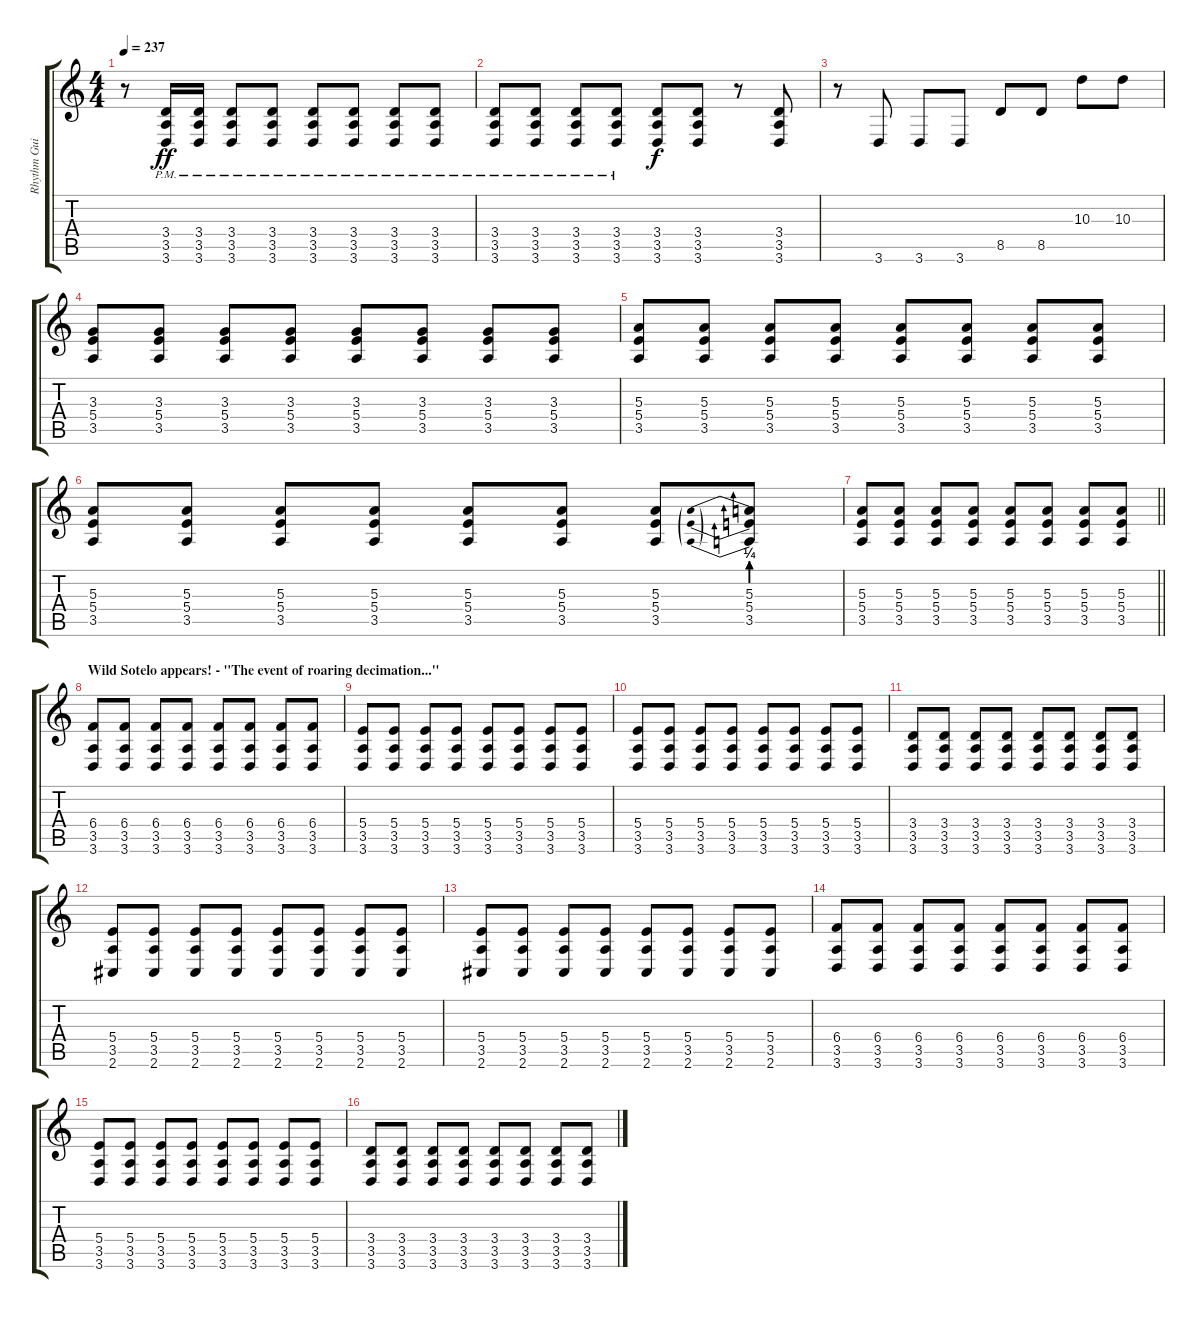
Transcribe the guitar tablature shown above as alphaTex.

\track ("Rhythm Guitar R" "Rhythm Gui") {instrument distortionguitar}
\staff {score tabs}
\tuning (Db4 Ab3 E3 B2 Gb2 B1) {hide}
\ts (4 4)
\tempo 237
\clef g2
\ks c
r.8{dy f} (3.4{pm} 3.5{pm} 3.6{pm}).16{dy ff} (3.4{pm} 3.5{pm} 3.6{pm}).16 (3.4{pm} 3.5{pm} 3.6{pm}).8 (3.4{pm} 3.5{pm} 3.6{pm}).8 (3.4{pm} 3.5{pm} 3.6{pm}).8 (3.4{pm} 3.5{pm} 3.6{pm}).8 (3.4{pm} 3.5{pm} 3.6{pm}).8 (3.4{pm} 3.5{pm} 3.6{pm}).8 |
(3.4{pm} 3.5{pm} 3.6{pm}).8 (3.4{pm} 3.5{pm} 3.6{pm}).8 (3.4{pm} 3.5{pm} 3.6{pm}).8 (3.4{pm} 3.5{pm} 3.6{pm}).8 (3.4 3.5 3.6).8{dy f} (3.4 3.5 3.6).8 r.8 (3.4 3.5 3.6).8 |
r.8 3.6.8 3.6.8 3.6.8 8.5.8 8.5.8 10.3.8 10.3.8 |
(3.3 5.4 3.5).8 (3.3 5.4 3.5).8 (3.3 5.4 3.5).8 (3.3 5.4 3.5).8 (3.3 5.4 3.5).8 (3.3 5.4 3.5).8 (3.3 5.4 3.5).8 (3.3 5.4 3.5).8 |
(5.3 5.4 3.5).8 (5.3 5.4 3.5).8 (5.3 5.4 3.5).8 (5.3 5.4 3.5).8 (5.3 5.4 3.5).8 (5.3 5.4 3.5).8 (5.3 5.4 3.5).8 (5.3 5.4 3.5).8 |
(5.3 5.4 3.5).8 (5.3 5.4 3.5).8 (5.3 5.4 3.5).8 (5.3 5.4 3.5).8 (5.3 5.4 3.5).8 (5.3 5.4 3.5).8 (5.3 5.4 3.5).8 (5.3{be (prebend 0 1 60 1)} 5.4{be (prebend 0 1 60 1)} 3.5{be (prebend 0 1 60 1)}).8 |
\barLineRight lightlight
(5.3 5.4 3.5).8 (5.3 5.4 3.5).8 (5.3 5.4 3.5).8 (5.3 5.4 3.5).8 (5.3 5.4 3.5).8 (5.3 5.4 3.5).8 (5.3 5.4 3.5).8 (5.3 5.4 3.5).8 |
\section ("" "Wild Sotelo appears! - \"The event of roaring decimation...\"")
(6.4 3.5 3.6).8 (6.4 3.5 3.6).8 (6.4 3.5 3.6).8 (6.4 3.5 3.6).8 (6.4 3.5 3.6).8 (6.4 3.5 3.6).8 (6.4 3.5 3.6).8 (6.4 3.5 3.6).8 |
(5.4 3.5 3.6).8 (5.4 3.5 3.6).8 (5.4 3.5 3.6).8 (5.4 3.5 3.6).8 (5.4 3.5 3.6).8 (5.4 3.5 3.6).8 (5.4 3.5 3.6).8 (5.4 3.5 3.6).8 |
(5.4 3.5 3.6).8 (5.4 3.5 3.6).8 (5.4 3.5 3.6).8 (5.4 3.5 3.6).8 (5.4 3.5 3.6).8 (5.4 3.5 3.6).8 (5.4 3.5 3.6).8 (5.4 3.5 3.6).8 |
(3.4 3.5 3.6).8 (3.4 3.5 3.6).8 (3.4 3.5 3.6).8 (3.4 3.5 3.6).8 (3.4 3.5 3.6).8 (3.4 3.5 3.6).8 (3.4 3.5 3.6).8 (3.4 3.5 3.6).8 |
(5.4 3.5 2.6).8 (5.4 3.5 2.6).8 (5.4 3.5 2.6).8 (5.4 3.5 2.6).8 (5.4 3.5 2.6).8 (5.4 3.5 2.6).8 (5.4 3.5 2.6).8 (5.4 3.5 2.6).8 |
(5.4 3.5 2.6).8 (5.4 3.5 2.6).8 (5.4 3.5 2.6).8 (5.4 3.5 2.6).8 (5.4 3.5 2.6).8 (5.4 3.5 2.6).8 (5.4 3.5 2.6).8 (5.4 3.5 2.6).8 |
(6.4 3.5 3.6).8 (6.4 3.5 3.6).8 (6.4 3.5 3.6).8 (6.4 3.5 3.6).8 (6.4 3.5 3.6).8 (6.4 3.5 3.6).8 (6.4 3.5 3.6).8 (6.4 3.5 3.6).8 |
(5.4 3.5 3.6).8 (5.4 3.5 3.6).8 (5.4 3.5 3.6).8 (5.4 3.5 3.6).8 (5.4 3.5 3.6).8 (5.4 3.5 3.6).8 (5.4 3.5 3.6).8 (5.4 3.5 3.6).8 |
(3.4 3.5 3.6).8 (3.4 3.5 3.6).8 (3.4 3.5 3.6).8 (3.4 3.5 3.6).8 (3.4 3.5 3.6).8 (3.4 3.5 3.6).8 (3.4 3.5 3.6).8 (3.4 3.5 3.6).8
